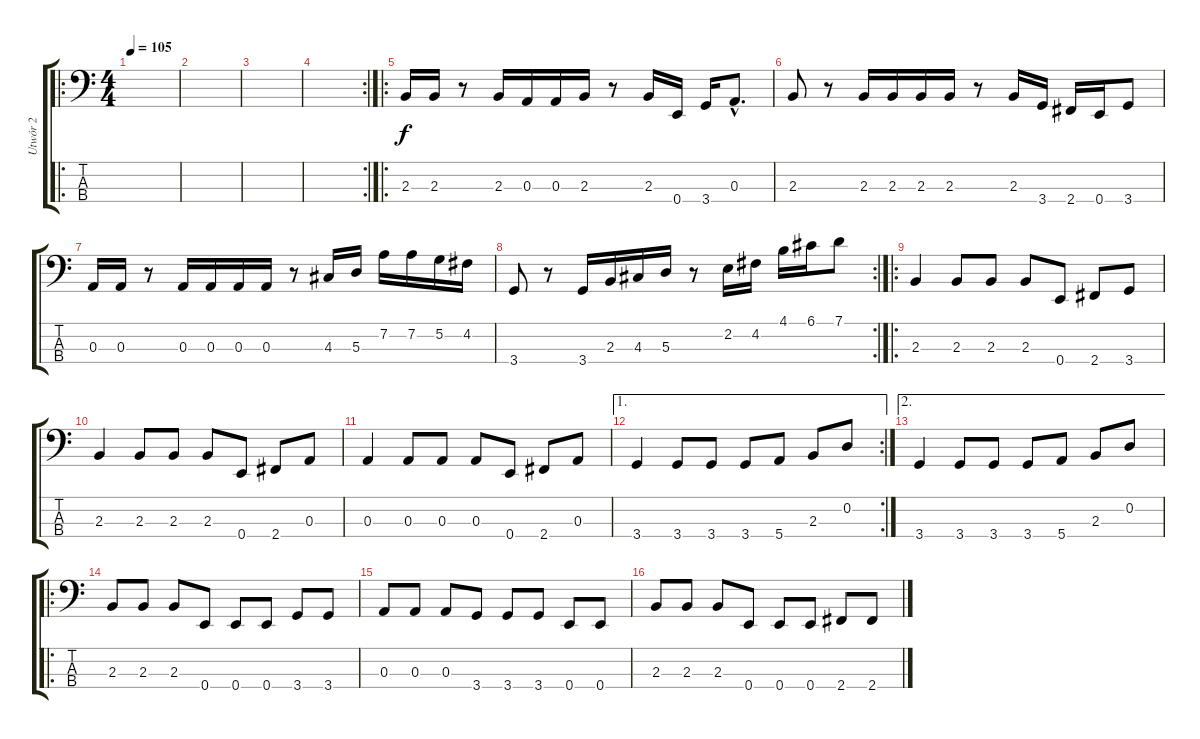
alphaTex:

\track ("Utwór 2" "Utwór 2") {instrument electricbassfinger}
\staff {score tabs}
\tuning (G2 D2 A1 E1) {hide}
\ro
\ts (4 4)
\tempo 105
\clef f4
\ks c
|
|
|
\rc 2
|
\ro
2.3.16 2.3.16 r.8 2.3.16 0.3.16 0.3.16 2.3.16 r.8 2.3.16 0.4.16 3.4.16 0.3{hac}.8{d} |
2.3.8 r.8 2.3.16 2.3.16 2.3.16 2.3.16 r.8 2.3.16 3.4.16 2.4.16 0.4.16 3.4.8 |
0.3.16 0.3.16 r.8 0.3.16 0.3.16 0.3.16 0.3.16 r.8 4.3.16 5.3.16 7.2.16 7.2.16 5.2.16 4.2.16 |
\rc 2
3.4.8 r.8 3.4.16 2.3.16 4.3.16 5.3.16 r.8 2.2.16 4.2.16 4.1.16 6.1.16 7.1.8 |
\ro
2.3.4 2.3.8 2.3.8 2.3.8 0.4.8 2.4.8 3.4.8 |
2.3.4 2.3.8 2.3.8 2.3.8 0.4.8 2.4.8 0.3.8 |
0.3.4 0.3.8 0.3.8 0.3.8 0.4.8 2.4.8 0.3.8 |
\ae 1
\rc 2
3.4.4 3.4.8 3.4.8 3.4.8 5.4.8 2.3.8 0.2.8 |
\ae 2
3.4.4 3.4.8 3.4.8 3.4.8 5.4.8 2.3.8 0.2.8 |
\ro
2.3.8 2.3.8 2.3.8 0.4.8 0.4.8 0.4.8 3.4.8 3.4.8 |
0.3.8 0.3.8 0.3.8 3.4.8 3.4.8 3.4.8 0.4.8 0.4.8 |
2.3.8 2.3.8 2.3.8 0.4.8 0.4.8 0.4.8 2.4.8 2.4.8
